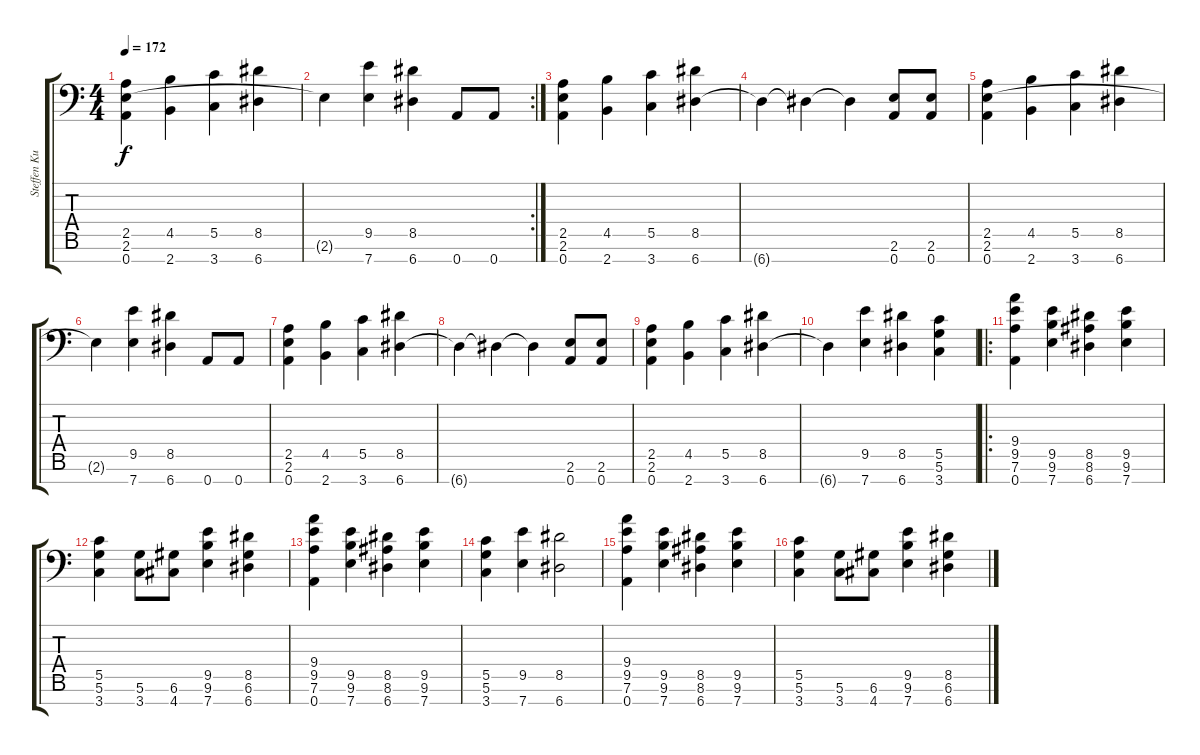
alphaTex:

\track ("Steffen Kummerer" "Steffen Ku") {instrument distortionguitar}
\staff {score tabs}
\tuning (D4 A3 F3 C3 G2 D2 A1) {hide}
\ts (4 4)
\tempo 172
\clef f4
\ks c
(2.5 2.6 0.7).4{dy f} (4.5 2.7).4 (5.5 3.7).4 (8.5 6.7).4 |
\rc 2
2.6{t}.4 (9.5 7.7).4 (8.5 6.7).4 0.7.8 0.7.8 |
(2.5 2.6 0.7).4 (4.5 2.7).4 (5.5 3.7).4 (8.5 6.7).4 |
6.7{t}.4 6.7{t}.4 6.7{t}.4 (2.6 0.7).8 (2.6 0.7).8 |
(2.5 2.6 0.7).4 (4.5 2.7).4 (5.5 3.7).4 (8.5 6.7).4 |
2.6{t}.4 (9.5 7.7).4 (8.5 6.7).4 0.7.8 0.7.8 |
(2.5 2.6 0.7).4 (4.5 2.7).4 (5.5 3.7).4 (8.5 6.7).4 |
6.7{t}.4 6.7{t}.4 6.7{t}.4 (2.6 0.7).8 (2.6 0.7).8 |
(2.5 2.6 0.7).4 (4.5 2.7).4 (5.5 3.7).4 (8.5 6.7).4 |
6.7{t}.4 (9.5 7.7).4 (8.5 6.7).4 (5.5 5.6 3.7).4 |
\ro
(9.4 9.5 7.6 0.7).4 (9.5 9.6 7.7).4 (8.5 8.6 6.7).4 (9.5 9.6 7.7).4 |
(5.5 5.6 3.7).4 (5.6 3.7).8 (6.6 4.7).8 (9.5 9.6 7.7).4 (8.5 6.6 6.7).4 |
(9.4 9.5 7.6 0.7).4 (9.5 9.6 7.7).4 (8.5 8.6 6.7).4 (9.5 9.6 7.7).4 |
(5.5 5.6 3.7).4 (9.5 7.7).4 (8.5 6.7).2 |
(9.4 9.5 7.6 0.7).4 (9.5 9.6 7.7).4 (8.5 8.6 6.7).4 (9.5 9.6 7.7).4 |
(5.5 5.6 3.7).4 (5.6 3.7).8 (6.6 4.7).8 (9.5 9.6 7.7).4 (8.5 6.6 6.7).4
